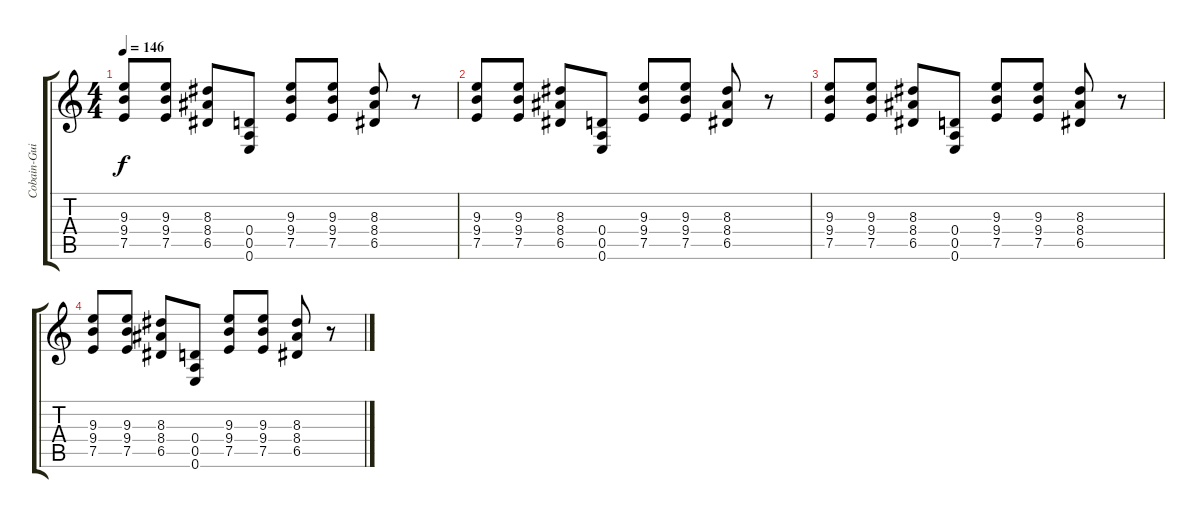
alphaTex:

\track ("Cobain-Guitar" "Cobain-Gui") {instrument distortionguitar}
\staff {score tabs}
\tuning (E4 B3 G3 D3 A2 E2) {hide}
\ts (4 4)
\tempo 146
\clef g2
\ks c
(9.3 9.4 7.5).8{dy f} (9.3 9.4 7.5).8 (8.3 8.4 6.5).8 (0.4 0.5 0.6).8 (9.3 9.4 7.5).8 (9.3 9.4 7.5).8 (8.3 8.4 6.5).8 r.8 |
(9.3 9.4 7.5).8 (9.3 9.4 7.5).8 (8.3 8.4 6.5).8 (0.4 0.5 0.6).8 (9.3 9.4 7.5).8 (9.3 9.4 7.5).8 (8.3 8.4 6.5).8 r.8 |
(9.3 9.4 7.5).8 (9.3 9.4 7.5).8 (8.3 8.4 6.5).8 (0.4 0.5 0.6).8 (9.3 9.4 7.5).8 (9.3 9.4 7.5).8 (8.3 8.4 6.5).8 r.8 |
(9.3 9.4 7.5).8 (9.3 9.4 7.5).8 (8.3 8.4 6.5).8 (0.4 0.5 0.6).8 (9.3 9.4 7.5).8 (9.3 9.4 7.5).8 (8.3 8.4 6.5).8 r.8
